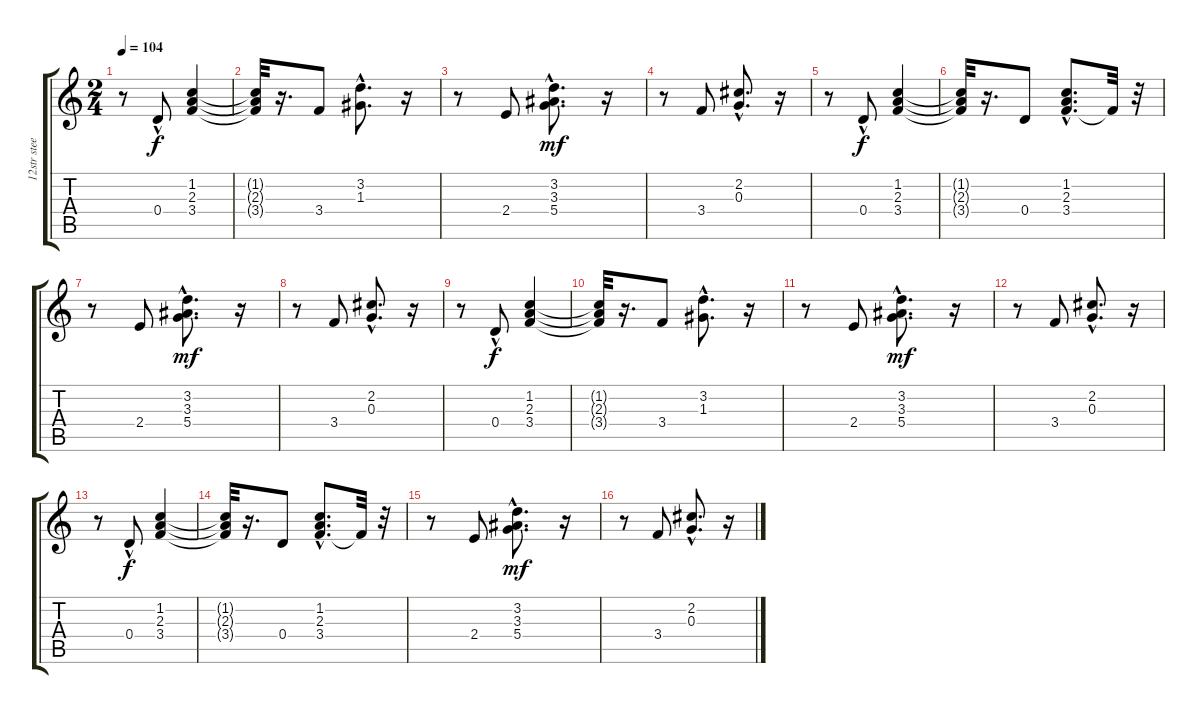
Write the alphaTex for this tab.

\track ("12str steel" "12str stee") {instrument acousticguitarsteel}
\staff {score tabs}
\tuning (E4 B3 G3 D3 A2 E2) {hide}
\ts (2 4)
\tempo 104
\clef g2
\ks c
r.8{dy mf} 0.4{hac}.8{dy f} (1.2 2.3 3.4).4 |
(1.2{t} 2.3{t} 3.4{t}).32 r.16{d} 3.4.8 (3.2{hac} 1.3{hac}).8{d} r.16 |
r.8 2.4.8 (3.2 3.3{hac} 5.4).8{d dy mf} r.16 |
r.8 3.4.8 (2.2{hac} 0.3{hac}).8{d} r.16 |
r.8 0.4{hac}.8{dy f} (1.2 2.3 3.4).4 |
(1.2{t} 2.3{t} 3.4{t}).32 r.16{d} 0.4.8 (1.2{hac} 2.3{hac} 3.4{hac}).8{d} 3.4{t}.32 r.32 |
r.8 2.4.8 (3.2 3.3{hac} 5.4).8{d dy mf} r.16 |
r.8 3.4.8 (2.2{hac} 0.3{hac}).8{d} r.16 |
r.8 0.4{hac}.8{dy f} (1.2 2.3 3.4).4 |
(1.2{t} 2.3{t} 3.4{t}).32 r.16{d} 3.4.8 (3.2{hac} 1.3{hac}).8{d} r.16 |
r.8 2.4.8 (3.2 3.3{hac} 5.4).8{d dy mf} r.16 |
r.8 3.4.8 (2.2{hac} 0.3{hac}).8{d} r.16 |
r.8 0.4{hac}.8{dy f} (1.2 2.3 3.4).4 |
(1.2{t} 2.3{t} 3.4{t}).32 r.16{d} 0.4.8 (1.2{hac} 2.3{hac} 3.4{hac}).8{d} 3.4{t}.32 r.32 |
r.8 2.4.8 (3.2 3.3{hac} 5.4).8{d dy mf} r.16 |
r.8 3.4.8 (2.2{hac} 0.3{hac}).8{d} r.16
